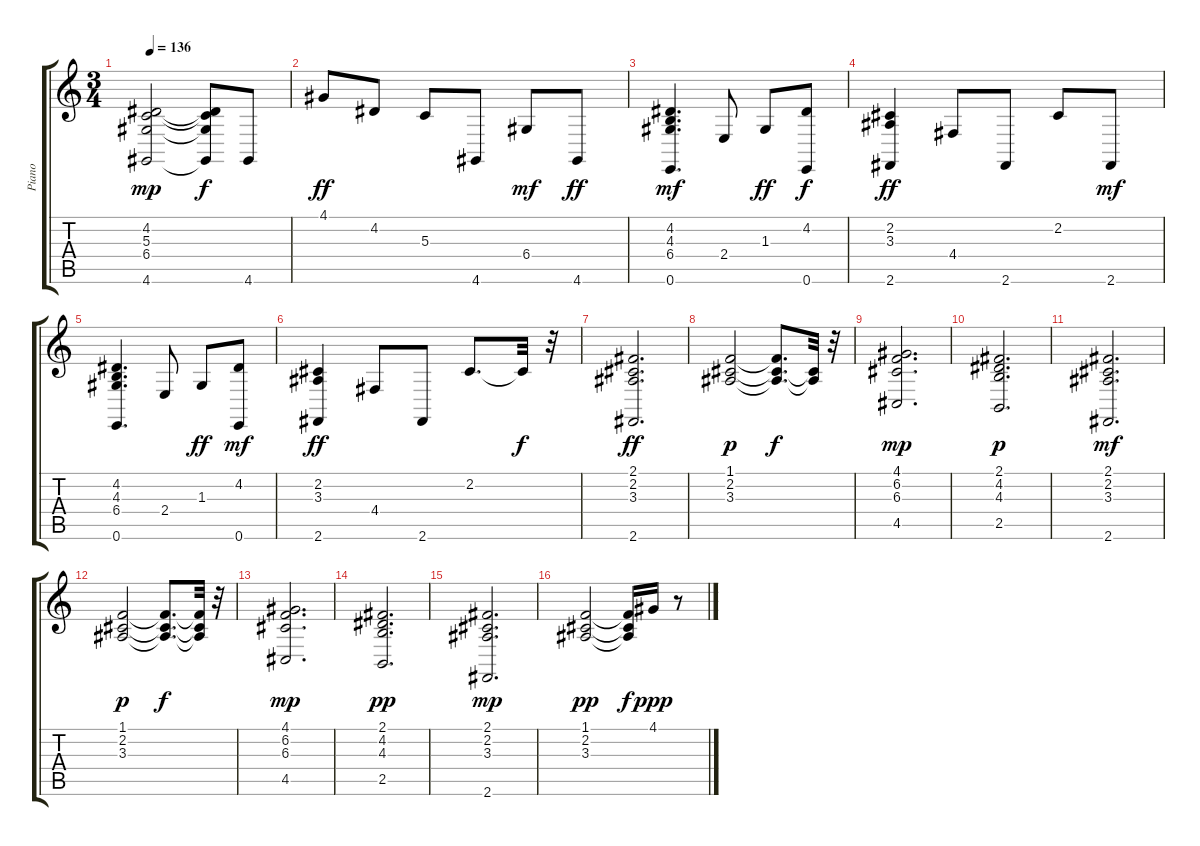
\track ("Piano   " "Piano   ") {instrument brightacousticpiano}
\staff {score tabs}
\tuning (E4 B3 G3 D3 A2 E2) {hide}
\ts (3 4)
\tempo 136
\clef g2
\ks c
(4.2 5.3 6.4 4.6).2{dy mp} (4.2{t} 5.3{t} 6.4{t} 4.6{t}).8{dy f} 4.6.8 |
4.1.8{dy ff} 4.2.8 5.3.8 4.6.8 6.4.8{dy mf} 4.6.8{dy ff} |
(4.2 4.3 6.4 0.6).4{d dy mf} 2.4.8 1.3.8{dy ff} (4.2 0.6).8{dy f} |
(2.2 3.3 2.6).4{dy ff} 4.4.8 2.6.8 2.2.8 2.6.8{dy mf} |
(4.2 4.3 6.4 0.6).4{d} 2.4.8 1.3.8{dy ff} (4.2 0.6).8{dy mf} |
(2.2 3.3 2.6).4{dy ff} 4.4.8 2.6.8 2.2.8{d} 2.2{t}.32{dy f} r.32 |
(2.1 2.2 3.3 2.6).2{d dy ff} |
(1.1 2.2 3.3).2{dy p} (1.1{t} 2.2{t} 3.3{t}).8{d dy f} (2.2{t} 3.3{t}).32 r.32 |
(4.1 6.2 6.3 4.5).2{d dy mp} |
(2.1 4.2 4.3 2.5).2{d dy p} |
(2.1 2.2 3.3 2.6).2{d dy mf} |
(1.1 2.2 3.3).2{dy p} (1.1{t} 2.2{t} 3.3{t}).8{d dy f} (1.1{t} 2.2{t} 3.3{t}).32 r.32 |
(4.1 6.2 6.3 4.5).2{d dy mp} |
(2.1 4.2 4.3 2.5).2{d dy pp} |
(2.1 2.2 3.3 2.6).2{d dy mp} |
(1.1 2.2 3.3).2{dy pp} (1.1{t} 2.2{t} 3.3{t}).16{dy f} 4.1.16{dy ppp} r.8
